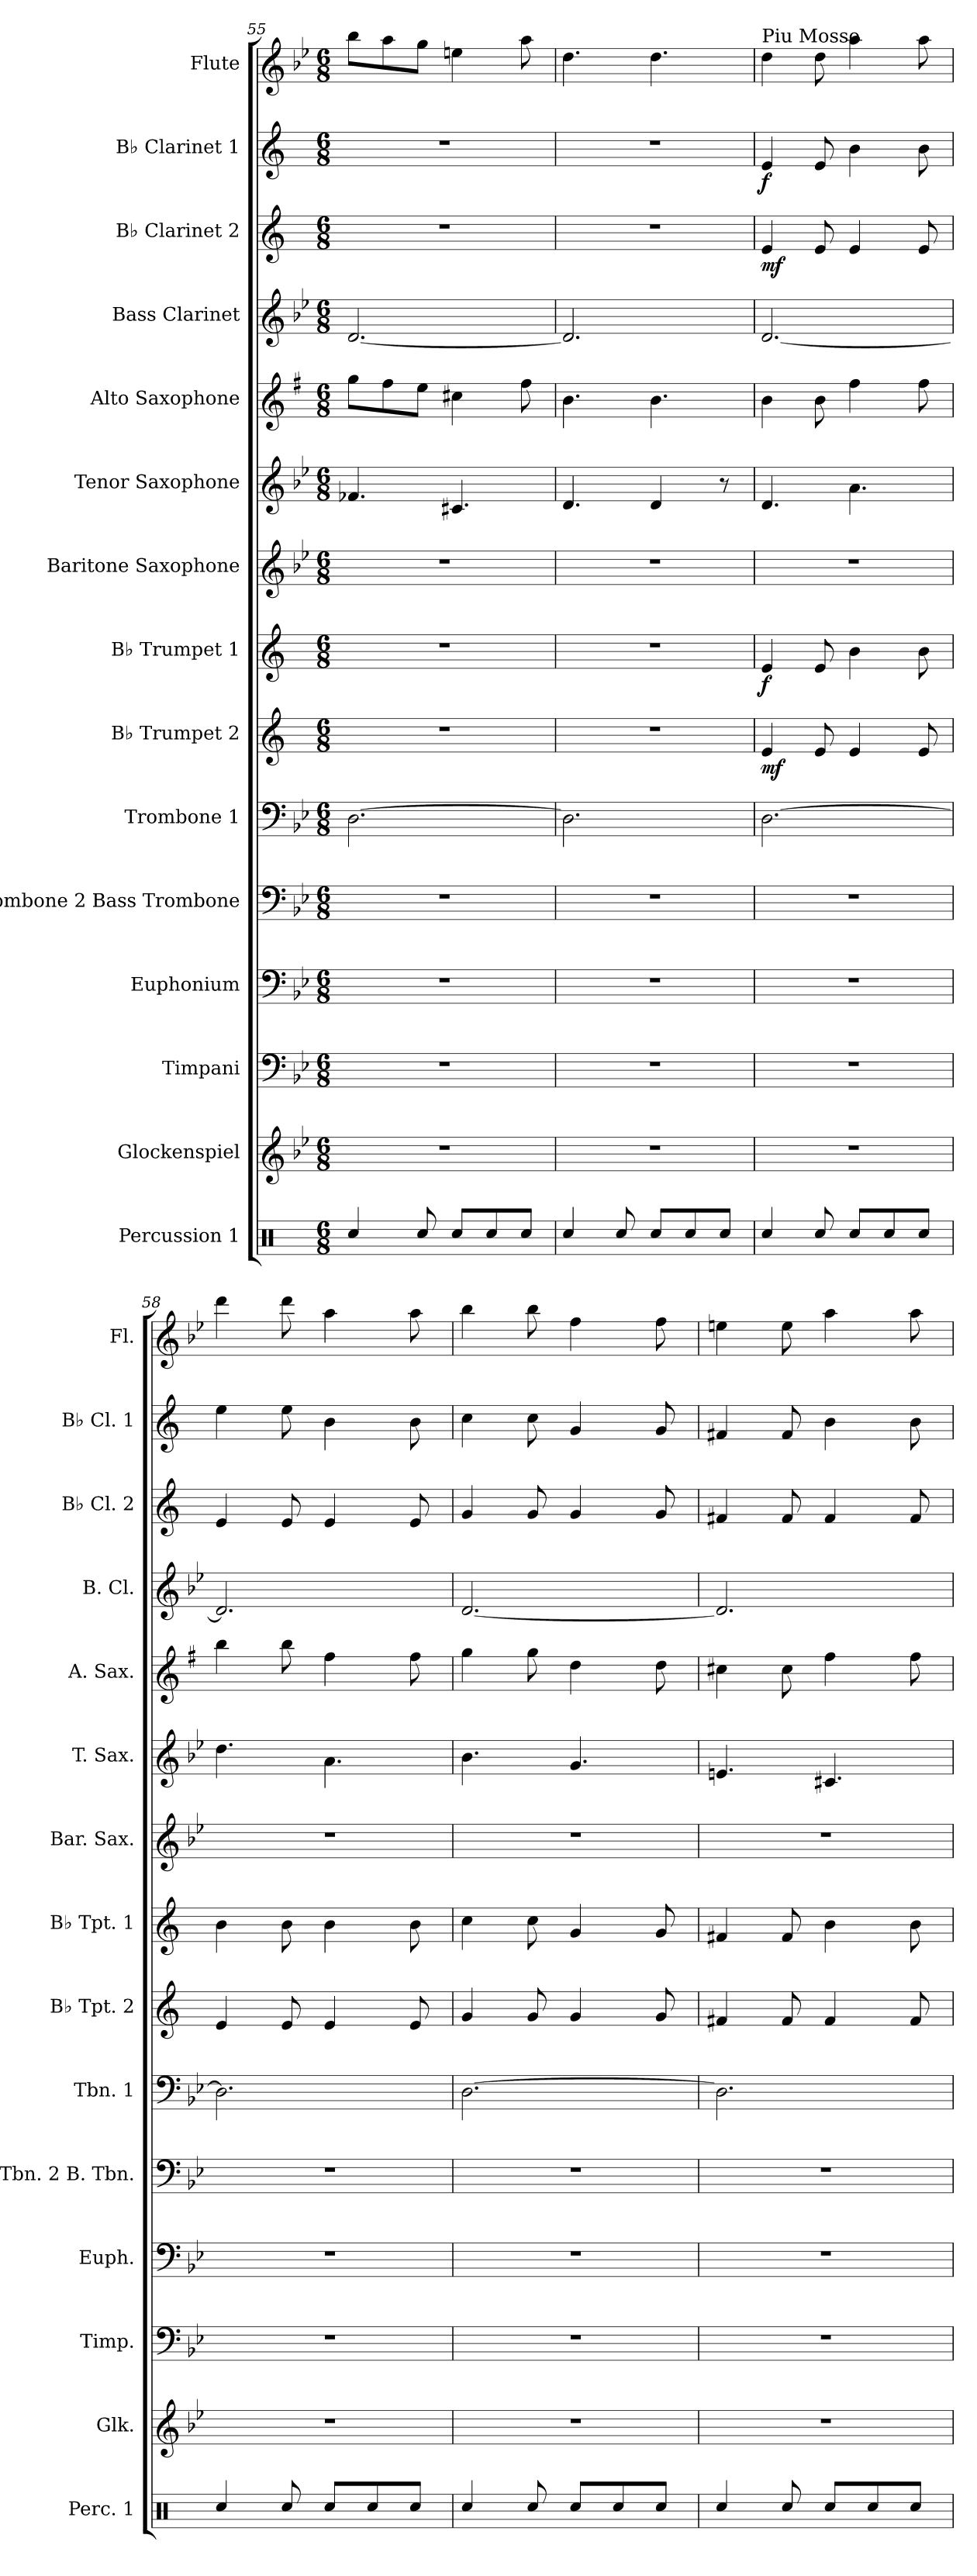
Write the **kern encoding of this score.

**kern	**kern	**kern	**kern	**kern	**kern	**kern	**dynam	**kern	**dynam	**kern	**kern	**kern	**kern	**kern	**dynam	**kern	**dynam	**kern
*part15	*part14	*part13	*part12	*part11	*part10	*part9	*part9	*part8	*part8	*part7	*part6	*part5	*part4	*part3	*part3	*part2	*part2	*part1
*staff15	*staff14	*staff13	*staff12	*staff11	*staff10	*staff9	*staff9	*staff8	*staff8	*staff7	*staff6	*staff5	*staff4	*staff3	*staff3	*staff2	*staff2	*staff1
*I"Percussion 1	*I"Glockenspiel	*I"Timpani	*I"Euphonium	*I"Trombone 2 Bass Trombone	*I"Trombone 1	*I"B♭ Trumpet 2	*	*I"B♭ Trumpet 1	*	*I"Baritone Saxophone	*I"Tenor Saxophone	*I"Alto Saxophone	*I"Bass Clarinet	*I"B♭ Clarinet 2	*	*I"B♭ Clarinet 1	*	*I"Flute
*I'Perc. 1	*I'Glk.	*I'Timp.	*I'Euph.	*I'Tbn. 2 B. Tbn.	*I'Tbn. 1	*I'B♭ Tpt. 2	*	*I'B♭ Tpt. 1	*	*I'Bar. Sax.	*I'T. Sax.	*I'A. Sax.	*I'B. Cl.	*I'B♭ Cl. 2	*	*I'B♭ Cl. 1	*	*I'Fl.
*clefX	*clefG2	*clefF4	*clefF4	*clefF4	*clefF4	*clefG2	*	*clefG2	*	*clefG2	*clefG2	*clefG2	*clefG2	*clefG2	*	*clefG2	*	*clefG2
*	*ITrd-14c-24	*	*	*	*	*ITrd1c2	*	*ITrd1c2	*	*ITrd12c21	*ITrd8c14	*ITrd5c9	*ITrd8c14	*ITrd1c2	*	*ITrd1c2	*	*
*k[]	*k[b-e-]	*k[b-e-]	*k[b-e-]	*k[b-e-]	*k[b-e-]	*k[b-e-]	*	*k[b-e-]	*	*k[b-e-]	*k[b-e-]	*k[b-e-]	*k[b-e-]	*k[b-e-]	*	*k[b-e-]	*	*k[b-e-]
*M6/8	*M6/8	*M6/8	*M6/8	*M6/8	*M6/8	*M6/8	*	*M6/8	*	*M6/8	*M6/8	*M6/8	*M6/8	*M6/8	*	*M6/8	*	*M6/8
=55	=55	=55	=55	=55	=55	=55	=55	=55	=55	=55	=55	=55	=55	=55	=55	=55	=55	=55
4Rcc/	2.r	2.r	2.r	2.r	[2.D\	2.r	.	2.r	.	2.r	4.F-X/	8b-\L	[2.D/	2.r	.	2.r	.	8bb-\L
.	.	.	.	.	.	.	.	.	.	.	.	8a\	.	.	.	.	.	8aa\
8Rcc/	.	.	.	.	.	.	.	.	.	.	.	8g\J	.	.	.	.	.	8gg\J
8Rcc/L	.	.	.	.	.	.	.	.	.	.	4.C#X/	4en\	.	.	.	.	.	4een\
8Rcc/	.	.	.	.	.	.	.	.	.	.	.	.	.	.	.	.	.	.
8Rcc/J	.	.	.	.	.	.	.	.	.	.	.	8a\	.	.	.	.	.	8aa\
=56	=56	=56	=56	=56	=56	=56	=56	=56	=56	=56	=56	=56	=56	=56	=56	=56	=56	=56
4Rcc/	2.r	2.r	2.r	2.r	2.D\]	2.r	.	2.r	.	2.r	4.D/	4.d\	2.D/]	2.r	.	2.r	.	4.dd\
8Rcc/	.	.	.	.	.	.	.	.	.	.	.	.	.	.	.	.	.	.
8Rcc/L	.	.	.	.	.	.	.	.	.	.	4D/	4.d\	.	.	.	.	.	4.dd\
8Rcc/	.	.	.	.	.	.	.	.	.	.	.	.	.	.	.	.	.	.
8Rcc/J	.	.	.	.	.	.	.	.	.	.	8r	.	.	.	.	.	.	.
=57	=57	=57	=57	=57	=57	=57	=57	=57	=57	=57	=57	=57	=57	=57	=57	=57	=57	=57
!	!	!	!	!	!	!	!	!	!	!	!	!	!	!	!	!	!	!LO:TX:a:t=Piu Mosso
!	!	!	!	!	!	!	!LO:DY:b	!	!LO:DY:b	!	!	!	!	!	!LO:DY:b	!	!LO:DY:b	!
4Rcc/	2.r	2.r	2.r	2.r	[2.D\	4d/	mf	4d/	f	2.r	4.D/	4d\	[2.D/	4d/	mf	4d/	f	4dd\
8Rcc/	.	.	.	.	.	8d/	.	8d/	.	.	.	8d\	.	8d/	.	8d/	.	8dd\
8Rcc/L	.	.	.	.	.	4d/	.	4a\	.	.	4.A\	4a\	.	4d/	.	4a\	.	4aa\
8Rcc/	.	.	.	.	.	.	.	.	.	.	.	.	.	.	.	.	.	.
8Rcc/J	.	.	.	.	.	8d/	.	8a\	.	.	.	8a\	.	8d/	.	8a\	.	8aa\
=58	=58	=58	=58	=58	=58	=58	=58	=58	=58	=58	=58	=58	=58	=58	=58	=58	=58	=58
4Rcc/	2.r	2.r	2.r	2.r	2.D\]	4d/	.	4a\	.	2.r	4.d\	4dd\	2.D/]	4d/	.	4dd\	.	4ddd\
8Rcc/	.	.	.	.	.	8d/	.	8a\	.	.	.	8dd\	.	8d/	.	8dd\	.	8ddd\
8Rcc/L	.	.	.	.	.	4d/	.	4a\	.	.	4.A\	4a\	.	4d/	.	4a\	.	4aa\
8Rcc/	.	.	.	.	.	.	.	.	.	.	.	.	.	.	.	.	.	.
8Rcc/J	.	.	.	.	.	8d/	.	8a\	.	.	.	8a\	.	8d/	.	8a\	.	8aa\
!!LO:PB:g=z
=59	=59	=59	=59	=59	=59	=59	=59	=59	=59	=59	=59	=59	=59	=59	=59	=59	=59	=59
4Rcc/	2.r	2.r	2.r	2.r	[2.D\	4f/	.	4b-\	.	2.r	4.B-\	4b-\	[2.D/	4f/	.	4b-\	.	4bb-\
8Rcc/	.	.	.	.	.	8f/	.	8b-\	.	.	.	8b-\	.	8f/	.	8b-\	.	8bb-\
8Rcc/L	.	.	.	.	.	4f/	.	4f/	.	.	4.G/	4f\	.	4f/	.	4f/	.	4ff\
8Rcc/	.	.	.	.	.	.	.	.	.	.	.	.	.	.	.	.	.	.
8Rcc/J	.	.	.	.	.	8f/	.	8f/	.	.	.	8f\	.	8f/	.	8f/	.	8ff\
=60	=60	=60	=60	=60	=60	=60	=60	=60	=60	=60	=60	=60	=60	=60	=60	=60	=60	=60
4Rcc/	2.r	2.r	2.r	2.r	2.D\]	4en/	.	4en/	.	2.r	4.En/	4en\	2.D/]	4en/	.	4en/	.	4een\
8Rcc/	.	.	.	.	.	8e/	.	8e/	.	.	.	8e\	.	8e/	.	8e/	.	8ee\
8Rcc/L	.	.	.	.	.	4e/	.	4a\	.	.	4.C#X/	4a\	.	4e/	.	4a\	.	4aa\
8Rcc/	.	.	.	.	.	.	.	.	.	.	.	.	.	.	.	.	.	.
8Rcc/J	.	.	.	.	.	8e/	.	8a\	.	.	.	8a\	.	8e/	.	8a\	.	8aa\
=	=	=	=	=	=	=	=	=	=	=	=	=	=	=	=	=	=	=
*-	*-	*-	*-	*-	*-	*-	*-	*-	*-	*-	*-	*-	*-	*-	*-	*-	*-	*-
